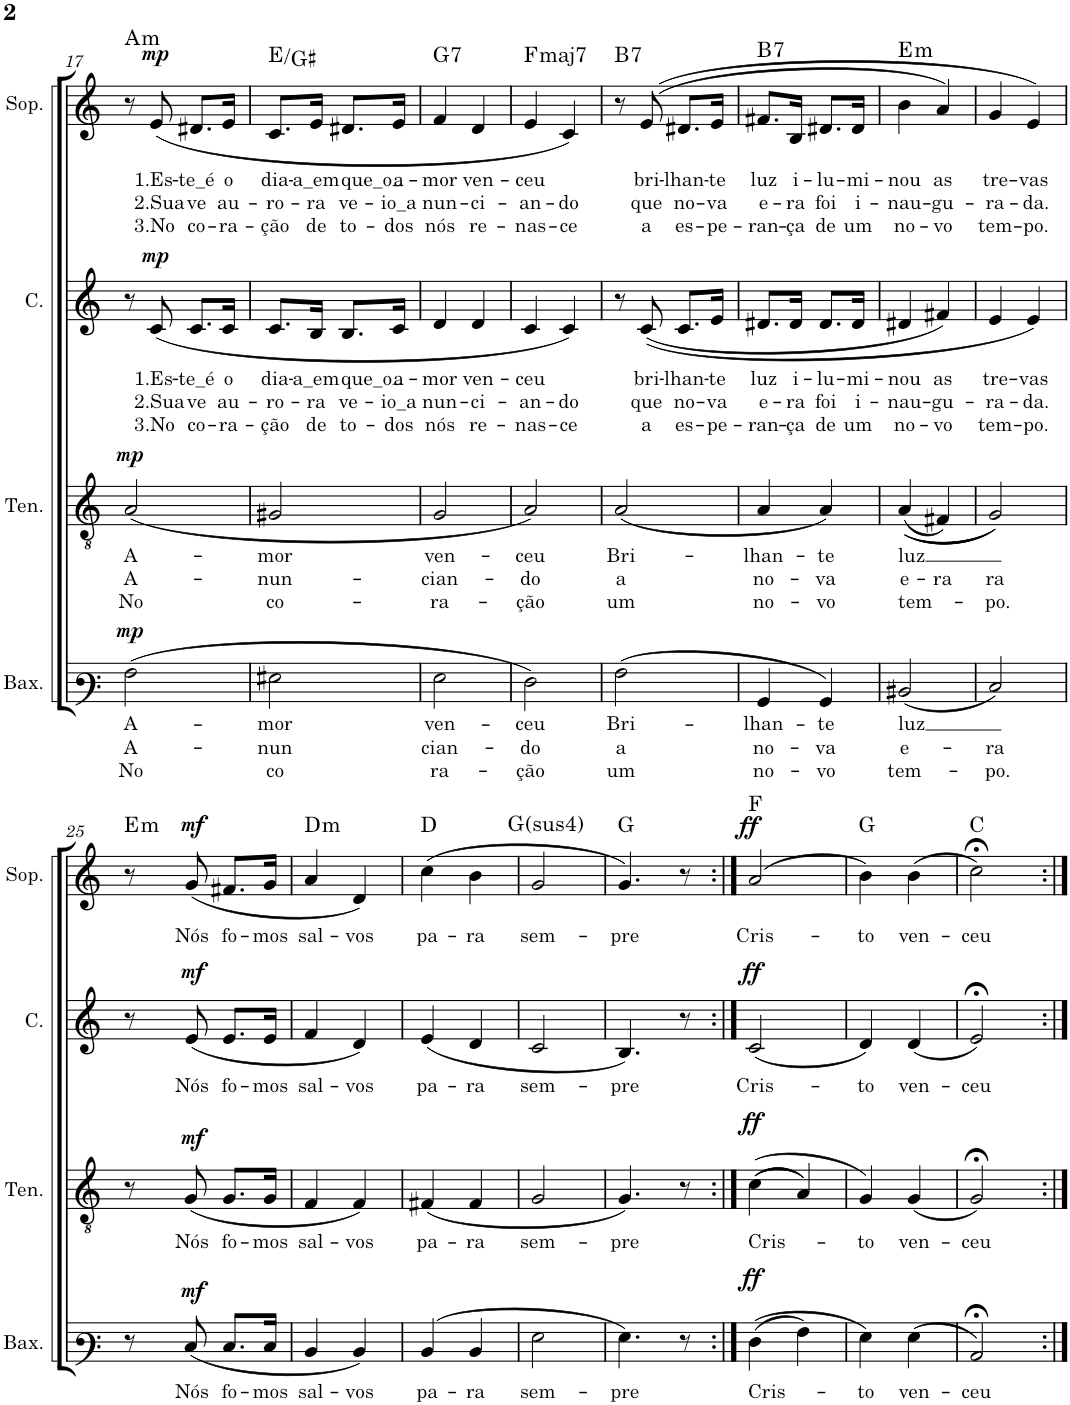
**kern	**text	**text	**text	**dynam	**kern	**text	**text	**text	**dynam	**kern	**text	**text	**text	**dynam	**kern	**text	**text	**text	**dynam	**harte
*part4	*part4	*part4	*part4	*part4	*part3	*part3	*part3	*part3	*part3	*part2	*part2	*part2	*part2	*part2	*part1	*part1	*part1	*part1	*part1	*part1
*staff4	*staff4	*staff4	*staff4	*staff4	*staff3	*staff3	*staff3	*staff3	*staff3	*staff2	*staff2	*staff2	*staff2	*staff2	*staff1	*staff1	*staff1	*staff1	*staff1	*
*I"Baixo	*	*	*	*	*I"Tenor	*	*	*	*	*I"Contralto	*	*	*	*	*I"Soprano	*	*	*	*	*
*I'Bax.	*	*	*	*	*I'Ten.	*	*	*	*	*I'C.	*	*	*	*	*I'Sop.	*	*	*	*	*
!!LO:PB:g=z
*clefF3	*	*	*	*	*clefGv2	*	*	*	*	*clefG2	*	*	*	*	*clefG2	*	*	*	*	*
*k[]	*	*	*	*	*k[]	*	*	*	*	*k[]	*	*	*	*	*k[]	*	*	*	*	*
*M2/4	*	*	*	*	*M2/4	*	*	*	*	*M2/4	*	*	*	*	*M2/4	*	*	*	*	*
=17	=17	=17	=17	=17	=17	=17	=17	=17	=17	=17	=17	=17	=17	=17	=17	=17	=17	=17	=17	=17
!	!LO:LY:b	!LO:LY:b	!LO:LY:b	!LO:DY:a	!	!LO:LY:b	!LO:LY:b	!LO:LY:b	!LO:DY:a	!	!	!	!	!	!	!	!	!	!	!LO:H:kt=m
(2A\	A-	A-	No	mp	(2A/	A-	A-	No	mp	8r	.	.	.	.	8r	.	.	.	.	A:min
!	!	!	!	!	!	!	!	!	!	!	!LO:LY:b	!LO:LY:b	!LO:LY:b	!LO:DY:a	!	!LO:LY:b	!LO:LY:b	!LO:LY:b	!LO:DY:a	!
.	.	.	.	.	.	.	.	.	.	(8c/	1.Es-	2.Sua	3.No	mp	(8e/	1.Es-	2.Sua	3.No	mp	.
!	!	!	!	!	!	!	!	!	!	!	!LO:LY:b	!LO:LY:b	!LO:LY:b	!	!	!LO:LY:b	!LO:LY:b	!LO:LY:b	!	!
.	.	.	.	.	.	.	.	.	.	8.c/L	-te_é	ve	co-	.	8.d#X/L	-te_é	ve	co-	.	.
!	!	!	!	!	!	!	!	!	!	!	!LO:LY:b	!LO:LY:b	!LO:LY:b	!	!	!LO:LY:b	!LO:LY:b	!LO:LY:b	!	!
.	.	.	.	.	.	.	.	.	.	16c/Jk	o	au-	-ra-	.	16e/Jk	o	au-	-ra-	.	.
=18	=18	=18	=18	=18	=18	=18	=18	=18	=18	=18	=18	=18	=18	=18	=18	=18	=18	=18	=18	=18
!	!LO:LY:b	!LO:LY:b	!LO:LY:b	!	!	!LO:LY:b	!LO:LY:b	!LO:LY:b	!	!	!LO:LY:b	!LO:LY:b	!LO:LY:b	!	!	!LO:LY:b	!LO:LY:b	!LO:LY:b	!	!
2G#X\	mor	nun	co	.	2G#X/	-mor	-nun-	co-	.	8.c/L	dia-	-ro-	-ção	.	8.c/L	dia-	-ro-	-ção	.	E:maj/3
!	!	!	!	!	!	!	!	!	!	!	!LO:LY:b	!LO:LY:b	!LO:LY:b	!	!	!LO:LY:b	!LO:LY:b	!LO:LY:b	!	!
.	.	.	.	.	.	.	.	.	.	16B/Jk	-a_em	-ra	de	.	16e/Jk	-a_em	-ra	de	.	.
!	!	!	!	!	!	!	!	!	!	!	!LO:LY:b	!LO:LY:b	!LO:LY:b	!	!	!LO:LY:b	!LO:LY:b	!LO:LY:b	!	!
.	.	.	.	.	.	.	.	.	.	8.B/L	que_o	ve-	to-	.	8.d#X/L	que_o	ve-	to-	.	.
!	!	!	!	!	!	!	!	!	!	!	!LO:LY:b	!LO:LY:b	!LO:LY:b	!	!	!LO:LY:b	!LO:LY:b	!LO:LY:b	!	!
.	.	.	.	.	.	.	.	.	.	16c/Jk	a-	-io_a	-dos	.	16e/Jk	a-	-io_a	-dos	.	.
=19	=19	=19	=19	=19	=19	=19	=19	=19	=19	=19	=19	=19	=19	=19	=19	=19	=19	=19	=19	=19
!	!LO:LY:b	!LO:LY:b	!LO:LY:b	!	!	!LO:LY:b	!LO:LY:b	!LO:LY:b	!	!	!LO:LY:b	!LO:LY:b	!LO:LY:b	!	!	!LO:LY:b	!LO:LY:b	!LO:LY:b	!	!LO:H:kt=7
2G\	ven-	-cian-	-ra-	.	2G/	ven-	-cian-	-ra-	.	4d/	-mor	nun-	nós	.	4f/	-mor	nun-	nós	.	G:7
!	!	!	!	!	!	!	!	!	!	!	!LO:LY:b	!LO:LY:b	!LO:LY:b	!	!	!LO:LY:b	!LO:LY:b	!LO:LY:b	!	!
.	.	.	.	.	.	.	.	.	.	4d/	ven-	-ci-	re-	.	4d/	ven-	-ci-	re-	.	.
=20	=20	=20	=20	=20	=20	=20	=20	=20	=20	=20	=20	=20	=20	=20	=20	=20	=20	=20	=20	=20
!	!LO:LY:b	!LO:LY:b	!LO:LY:b	!	!	!LO:LY:b	!LO:LY:b	!LO:LY:b	!	!	!LO:LY:b	!LO:LY:b	!LO:LY:b	!	!	!LO:LY:b	!LO:LY:b	!LO:LY:b	!	!LO:H:kt=maj7
2F\)	-ceu	-do	-ção	.	2A/)	-ceu	-do	-ção	.	4c/	-ceu	-an-	-nas-	.	4e/	-ceu	-an-	-nas-	.	F:maj7
!	!	!	!	!	!	!	!	!	!	!	!	!LO:LY:b	!LO:LY:b	!	!	!	!LO:LY:b	!LO:LY:b	!	!
.	.	.	.	.	.	.	.	.	.	4c/)	.	-do	-ce	.	4c/)	.	-do	-ce	.	.
=21	=21	=21	=21	=21	=21	=21	=21	=21	=21	=21	=21	=21	=21	=21	=21	=21	=21	=21	=21	=21
!	!LO:LY:b	!LO:LY:b	!LO:LY:b	!	!	!LO:LY:b	!LO:LY:b	!LO:LY:b	!	!	!	!	!	!	!	!	!	!	!	!LO:H:kt=7
(2A\	Bri-	a	um	.	(2A/	Bri-	a	um	.	8r	.	.	.	.	8r	.	.	.	.	B:7
!	!	!	!	!	!	!	!	!	!	!	!LO:LY:b	!LO:LY:b	!LO:LY:b	!	!	!LO:LY:b	!LO:LY:b	!LO:LY:b	!	!
.	.	.	.	.	.	.	.	.	.	((8c/	bri-	que	a	.	((8e/	bri-	que	a	.	.
!	!	!	!	!	!	!	!	!	!	!	!LO:LY:b	!LO:LY:b	!LO:LY:b	!	!	!LO:LY:b	!LO:LY:b	!LO:LY:b	!	!
.	.	.	.	.	.	.	.	.	.	8.c/L	-lhan-	no-	es-	.	8.d#X/L	-lhan-	no-	es-	.	.
!	!	!	!	!	!	!	!	!	!	!	!LO:LY:b	!LO:LY:b	!LO:LY:b	!	!	!LO:LY:b	!LO:LY:b	!LO:LY:b	!	!
.	.	.	.	.	.	.	.	.	.	16e/Jk	-te	-va	-pe-	.	16e/Jk	-te	-va	-pe-	.	.
=22	=22	=22	=22	=22	=22	=22	=22	=22	=22	=22	=22	=22	=22	=22	=22	=22	=22	=22	=22	=22
!	!LO:LY:b	!LO:LY:b	!LO:LY:b	!	!	!LO:LY:b	!LO:LY:b	!LO:LY:b	!	!	!LO:LY:b	!LO:LY:b	!LO:LY:b	!	!	!LO:LY:b	!LO:LY:b	!LO:LY:b	!	!LO:H:kt=7
4BB/	-lhan-	no-	no-	.	4A/	-lhan-	no-	no-	.	8.d#X/L	luz	e-	-ran-	.	8.f#X/L	luz	e-	-ran-	.	B:7
!	!	!	!	!	!	!	!	!	!	!	!LO:LY:b	!LO:LY:b	!LO:LY:b	!	!	!LO:LY:b	!LO:LY:b	!LO:LY:b	!	!
.	.	.	.	.	.	.	.	.	.	16d#/Jk	i-	-ra	-ça	.	16B/Jk	i-	-ra	-ça	.	.
!	!LO:LY:b	!LO:LY:b	!LO:LY:b	!	!	!LO:LY:b	!LO:LY:b	!LO:LY:b	!	!	!LO:LY:b	!LO:LY:b	!LO:LY:b	!	!	!LO:LY:b	!LO:LY:b	!LO:LY:b	!	!
4BB/)	-te	-va	-vo	.	4A/)	-te	-va	-vo	.	8.d#/L	-lu-	foi	de	.	8.d#X/L	-lu-	foi	de	.	.
!	!	!	!	!	!	!	!	!	!	!	!LO:LY:b	!LO:LY:b	!LO:LY:b	!	!	!LO:LY:b	!LO:LY:b	!LO:LY:b	!	!
.	.	.	.	.	.	.	.	.	.	16d#/Jk	-mi-	i-	um	.	16d#/Jk	-mi-	i-	um	.	.
=23	=23	=23	=23	=23	=23	=23	=23	=23	=23	=23	=23	=23	=23	=23	=23	=23	=23	=23	=23	=23
!	!LO:LY:b	!LO:LY:b	!LO:LY:b	!	!	!LO:LY:b	!LO:LY:b	!LO:LY:b	!	!	!LO:LY:b	!LO:LY:b	!LO:LY:b	!	!	!LO:LY:b	!LO:LY:b	!LO:LY:b	!	!LO:H:kt=m
(2D#X/	luz	e-	tem-	.	(((4A/	luz	e-	tem-	.	4d#X/	-nou	-nau-	no-	.	4b\	-nou	-nau-	no-	.	E:min
!	!	!	!	!	!	!	!LO:LY:b	!	!	!	!LO:LY:b	!LO:LY:b	!LO:LY:b	!	!	!LO:LY:b	!LO:LY:b	!LO:LY:b	!	!
.	.	.	.	.	4F#X/)	.	-ra	.	.	4f#X/)	as	-gu-	-vo	.	4a/)	as	-gu-	-vo	.	.
=24	=24	=24	=24	=24	=24	=24	=24	=24	=24	=24	=24	=24	=24	=24	=24	=24	=24	=24	=24	=24
!	!	!LO:LY:b	!LO:LY:b	!	!	!	!LO:LY:b	!LO:LY:b	!	!	!LO:LY:b	!LO:LY:b	!LO:LY:b	!	!	!LO:LY:b	!LO:LY:b	!LO:LY:b	!	!
2E/)	.	ra	-po.	.	2G/))	.	ra	-po.	.	4e/	tre-	-ra-	tem-	.	4g/	tre-	-ra-	tem-	.	.
!	!	!	!	!	!	!	!	!	!	!	!LO:LY:b	!LO:LY:b	!LO:LY:b	!	!	!LO:LY:b	!LO:LY:b	!LO:LY:b	!	!
.	.	.	.	.	.	.	.	.	.	4e/)	-vas	-da.	-po.	.	4e/)	-vas	-da.	-po.	.	.
!!LO:LB:g=z
=25	=25	=25	=25	=25	=25	=25	=25	=25	=25	=25	=25	=25	=25	=25	=25	=25	=25	=25	=25	=25
!	!	!	!	!	!	!	!	!	!	!	!	!	!	!	!	!	!	!	!	!LO:H:kt=m
8r	.	.	.	.	8r	.	.	.	.	8r	.	.	.	.	8r	.	.	.	.	E:min
!	!LO:LY:b	!	!	!LO:DY:a	!	!LO:LY:b	!	!	!LO:DY:a	!	!LO:LY:b	!	!	!LO:DY:a	!	!LO:LY:b	!	!	!LO:DY:a	!
(8E/	Nós	.	.	mf	(8G/	Nós	.	.	mf	(8e/	Nós	.	.	mf	(8g/	Nós	.	.	mf	.
!	!LO:LY:b	!	!	!	!	!LO:LY:b	!	!	!	!	!LO:LY:b	!	!	!	!	!LO:LY:b	!	!	!	!
8.E/L	fo-	.	.	.	8.G/L	fo-	.	.	.	8.e/L	fo-	.	.	.	8.f#X/L	fo-	.	.	.	.
!	!LO:LY:b	!	!	!	!	!LO:LY:b	!	!	!	!	!LO:LY:b	!	!	!	!	!LO:LY:b	!	!	!	!
16E/Jk	-mos	.	.	.	16G/Jk	-mos	.	.	.	16e/Jk	-mos	.	.	.	16g/Jk	-mos	.	.	.	.
=26	=26	=26	=26	=26	=26	=26	=26	=26	=26	=26	=26	=26	=26	=26	=26	=26	=26	=26	=26	=26
!	!LO:LY:b	!	!	!	!	!LO:LY:b	!	!	!	!	!LO:LY:b	!	!	!	!	!LO:LY:b	!	!	!	!LO:H:kt=m
4D/	sal-	.	.	.	4F/	sal-	.	.	.	4f/	sal-	.	.	.	4a/	sal-	.	.	.	D:min
!	!LO:LY:b	!	!	!	!	!LO:LY:b	!	!	!	!	!LO:LY:b	!	!	!	!	!LO:LY:b	!	!	!	!
4D/)	-vos	.	.	.	4F/)	-vos	.	.	.	4d/)	-vos	.	.	.	4d/)	-vos	.	.	.	.
=27	=27	=27	=27	=27	=27	=27	=27	=27	=27	=27	=27	=27	=27	=27	=27	=27	=27	=27	=27	=27
!	!LO:LY:b	!	!	!	!	!LO:LY:b	!	!	!	!	!LO:LY:b	!	!	!	!	!LO:LY:b	!	!	!	!
(4D/	pa-	.	.	.	(4F#X/	pa-	.	.	.	(4e/	pa-	.	.	.	(4cc\	pa-	.	.	.	D:maj
!	!LO:LY:b	!	!	!	!	!LO:LY:b	!	!	!	!	!LO:LY:b	!	!	!	!	!LO:LY:b	!	!	!	!
4D/	-ra	.	.	.	4F#/	-ra	.	.	.	4d/	-ra	.	.	.	4b\	-ra	.	.	.	.
=28	=28	=28	=28	=28	=28	=28	=28	=28	=28	=28	=28	=28	=28	=28	=28	=28	=28	=28	=28	=28
!	!LO:LY:b	!	!	!	!	!LO:LY:b	!	!	!	!	!LO:LY:b	!	!	!	!	!LO:LY:b	!	!	!	!LO:H:kt=4
2G\	sem-	.	.	.	2G/	sem-	.	.	.	2c/	sem-	.	.	.	2g/	sem-	.	.	.	G:sus4
=29	=29	=29	=29	=29	=29	=29	=29	=29	=29	=29	=29	=29	=29	=29	=29	=29	=29	=29	=29	=29
!	!LO:LY:b	!	!	!	!	!LO:LY:b	!	!	!	!	!LO:LY:b	!	!	!	!	!LO:LY:b	!	!	!	!
4.G\)	-pre	.	.	.	4.G/)	-pre	.	.	.	4.B/)	-pre	.	.	.	4.g/)	-pre	.	.	.	G:maj
8r	.	.	.	.	8r	.	.	.	.	8r	.	.	.	.	8r	.	.	.	.	.
=30:|!	=30:|!	=30:|!	=30:|!	=30:|!	=30:|!	=30:|!	=30:|!	=30:|!	=30:|!	=30:|!	=30:|!	=30:|!	=30:|!	=30:|!	=30:|!	=30:|!	=30:|!	=30:|!	=30:|!	=30:|!
!	!LO:LY:b	!	!	!LO:DY:a	!	!LO:LY:b	!	!	!LO:DY:a	!	!LO:LY:b	!	!	!LO:DY:a	!	!LO:LY:b	!	!	!LO:DY:a	!
((4F\	Cris-	.	.	ff	(((4c\	Cris-	.	.	ff	(2c/	Cris-	.	.	ff	(2a/	Cris-	.	.	ff	F:maj
4A\)	.	.	.	.	4A/))	.	.	.	.	.	.	.	.	.	.	.	.	.	.	.
=31	=31	=31	=31	=31	=31	=31	=31	=31	=31	=31	=31	=31	=31	=31	=31	=31	=31	=31	=31	=31
!	!LO:LY:b	!	!	!	!	!LO:LY:b	!	!	!	!	!LO:LY:b	!	!	!	!	!LO:LY:b	!	!	!	!
4G\)	-to	.	.	.	4G/)	-to	.	.	.	4d/)	-to	.	.	.	4b\)	-to	.	.	.	G:maj
!	!LO:LY:b	!	!	!	!	!LO:LY:b	!	!	!	!	!LO:LY:b	!	!	!	!	!LO:LY:b	!	!	!	!
(4G\	ven-	.	.	.	(4G/	ven-	.	.	.	(4d/	ven-	.	.	.	(4b\	ven-	.	.	.	.
=32	=32	=32	=32	=32	=32	=32	=32	=32	=32	=32	=32	=32	=32	=32	=32	=32	=32	=32	=32	=32
!	!LO:LY:b	!	!	!	!	!LO:LY:b	!	!	!	!	!LO:LY:b	!	!	!	!	!LO:LY:b	!	!	!	!
2C;</)	-ceu	.	.	.	2G;</)	-ceu	.	.	.	2e;</)	-ceu	.	.	.	2cc;<\)	-ceu	.	.	.	C:maj
=:|!	=:|!	=:|!	=:|!	=:|!	=:|!	=:|!	=:|!	=:|!	=:|!	=:|!	=:|!	=:|!	=:|!	=:|!	=:|!	=:|!	=:|!	=:|!	=:|!	=:|!
*-	*-	*-	*-	*-	*-	*-	*-	*-	*-	*-	*-	*-	*-	*-	*-	*-	*-	*-	*-	*-
